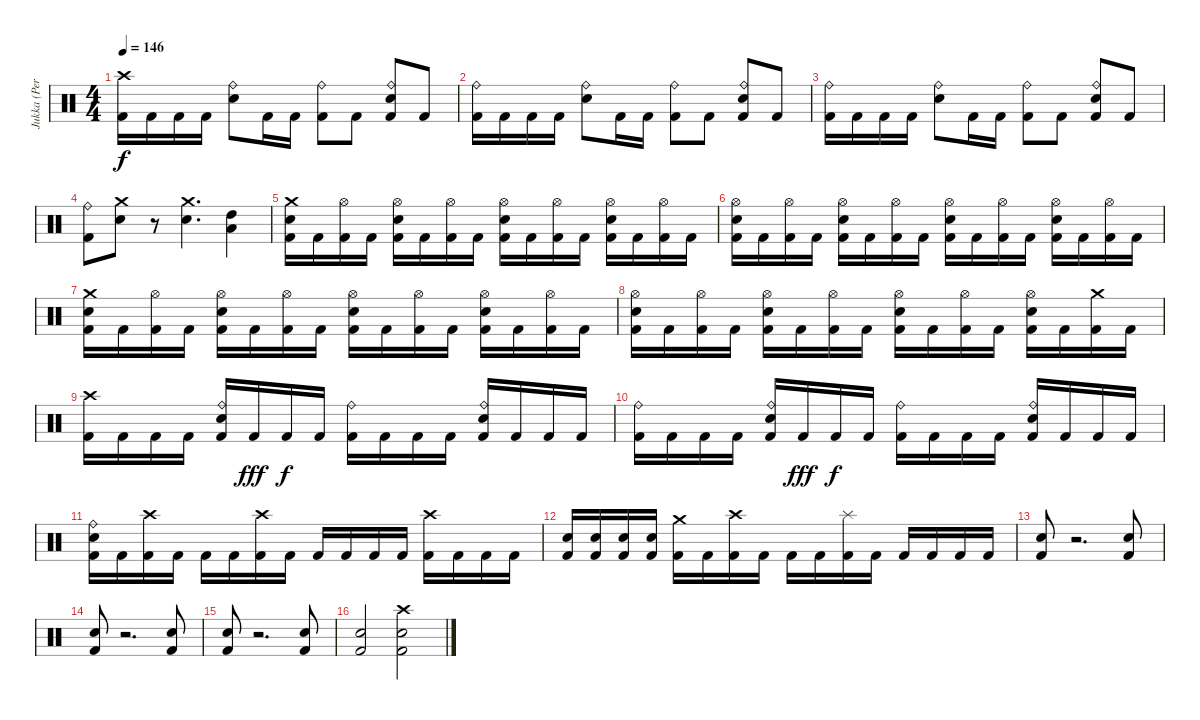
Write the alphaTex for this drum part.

\track ("Jukka (Percussion)" "Jukka (Per") {instrument percussion}
\staff {score}
\articulation defaults
\ts (4 4)
\tempo 146
\clef neutral
\ks c
("Crash high (hit)" "Kick (hit) 2").16{dy f} "Kick (hit) 2".16 "Kick (hit) 2".16 "Kick (hit) 2".16 ("Ride (bell)" "Snare (hit) 2").8 "Kick (hit) 2".16 "Kick (hit) 2".16 ("Ride (bell)" "Kick (hit) 2").8 "Kick (hit) 2".8 ("Ride (bell)" "Snare (hit) 2" "Kick (hit) 2").8 "Kick (hit) 2".8 |
("Ride (bell)" "Kick (hit) 2").16 "Kick (hit) 2".16 "Kick (hit) 2".16 "Kick (hit) 2".16 ("Ride (bell)" "Snare (hit) 2").8 "Kick (hit) 2".16 "Kick (hit) 2".16 ("Ride (bell)" "Kick (hit) 2").8 "Kick (hit) 2".8 ("Ride (bell)" "Snare (hit) 2" "Kick (hit) 2").8 "Kick (hit) 2".8 |
("Ride (bell)" "Kick (hit) 2").16 "Kick (hit) 2".16 "Kick (hit) 2".16 "Kick (hit) 2".16 ("Ride (bell)" "Snare (hit) 2").8 "Kick (hit) 2".16 "Kick (hit) 2".16 ("Ride (bell)" "Kick (hit) 2").8 "Kick (hit) 2".8 ("Ride (bell)" "Snare (hit) 2" "Kick (hit) 2").8 "Kick (hit) 2".8 |
("Ride (bell)" "Kick (hit) 2").8 ("Crash medium (hit)" "Snare (hit) 2").8 r.8 ("Crash medium (hit)" "Snare (hit) 2").4{d} ("High Tom (hit)" "Low Tom (hit)").4 |
("Crash medium (hit)" "Snare (hit) 2" "Kick (hit) 2").16 "Kick (hit) 2".16 ("Hi-Hat (open)" "Kick (hit) 2").16 "Kick (hit) 2".16 ("Hi-Hat (open)" "Snare (hit) 2" "Kick (hit) 2").16 "Kick (hit) 2".16 ("Hi-Hat (open)" "Kick (hit) 2").16 "Kick (hit) 2".16 ("Hi-Hat (open)" "Snare (hit) 2" "Kick (hit) 2").16 "Kick (hit) 2".16 ("Hi-Hat (open)" "Kick (hit) 2").16 "Kick (hit) 2".16 ("Hi-Hat (open)" "Snare (hit) 2" "Kick (hit) 2").16 "Kick (hit) 2".16 ("Hi-Hat (open)" "Kick (hit) 2").16 "Kick (hit) 2".16 |
("Hi-Hat (open)" "Snare (hit) 2" "Kick (hit) 2").16 "Kick (hit) 2".16 ("Hi-Hat (open)" "Kick (hit) 2").16 "Kick (hit) 2".16 ("Hi-Hat (open)" "Snare (hit) 2" "Kick (hit) 2").16 "Kick (hit) 2".16 ("Hi-Hat (open)" "Kick (hit) 2").16 "Kick (hit) 2".16 ("Hi-Hat (open)" "Snare (hit) 2" "Kick (hit) 2").16 "Kick (hit) 2".16 ("Hi-Hat (open)" "Kick (hit) 2").16 "Kick (hit) 2".16 ("Hi-Hat (open)" "Snare (hit) 2" "Kick (hit) 2").16 "Kick (hit) 2".16 ("Hi-Hat (open)" "Kick (hit) 2").16 "Kick (hit) 2".16 |
("Crash medium (hit)" "Snare (hit) 2" "Kick (hit) 2").16 "Kick (hit) 2".16 ("Hi-Hat (open)" "Kick (hit) 2").16 "Kick (hit) 2".16 ("Hi-Hat (open)" "Snare (hit) 2" "Kick (hit) 2").16 "Kick (hit) 2".16 ("Hi-Hat (open)" "Kick (hit) 2").16 "Kick (hit) 2".16 ("Hi-Hat (open)" "Snare (hit) 2" "Kick (hit) 2").16 "Kick (hit) 2".16 ("Hi-Hat (open)" "Kick (hit) 2").16 "Kick (hit) 2".16 ("Hi-Hat (open)" "Snare (hit) 2" "Kick (hit) 2").16 "Kick (hit) 2".16 ("Hi-Hat (open)" "Kick (hit) 2").16 "Kick (hit) 2".16 |
("Hi-Hat (open)" "Snare (hit) 2" "Kick (hit) 2").16 "Kick (hit) 2".16 ("Hi-Hat (open)" "Kick (hit) 2").16 "Kick (hit) 2".16 ("Hi-Hat (open)" "Snare (hit) 2" "Kick (hit) 2").16 "Kick (hit) 2".16 ("Hi-Hat (open)" "Kick (hit) 2").16 "Kick (hit) 2".16 ("Hi-Hat (open)" "Snare (hit) 2" "Kick (hit) 2").16 "Kick (hit) 2".16 ("Hi-Hat (open)" "Kick (hit) 2").16 "Kick (hit) 2".16 ("Hi-Hat (open)" "Snare (hit) 2" "Kick (hit) 2").16 "Kick (hit) 2".16 ("Crash medium (hit)" "Kick (hit) 2").16 "Kick (hit) 2".16 |
("Crash high (hit)" "Kick (hit) 2").16 "Kick (hit) 2".16 "Kick (hit) 2".16 "Kick (hit) 2".16 ("Ride (bell)" "Snare (hit) 2" "Kick (hit) 2").16 "Kick (hit) 2".16{dy fff} "Kick (hit) 2".16{dy f} "Kick (hit) 2".16 ("Ride (bell)" "Kick (hit) 2").16 "Kick (hit) 2".16 "Kick (hit) 2".16 "Kick (hit) 2".16 ("Ride (bell)" "Snare (hit) 2" "Kick (hit) 2").16 "Kick (hit) 2".16 "Kick (hit) 2".16 "Kick (hit) 2".16 |
("Ride (bell)" "Kick (hit) 2").16 "Kick (hit) 2".16 "Kick (hit) 2".16 "Kick (hit) 2".16 ("Ride (bell)" "Snare (hit) 2" "Kick (hit) 2").16 "Kick (hit) 2".16{dy fff} "Kick (hit) 2".16{dy f} "Kick (hit) 2".16 ("Ride (bell)" "Kick (hit) 2").16 "Kick (hit) 2".16 "Kick (hit) 2".16 "Kick (hit) 2".16 ("Ride (bell)" "Snare (hit) 2" "Kick (hit) 2").16 "Kick (hit) 2".16 "Kick (hit) 2".16 "Kick (hit) 2".16 |
("Ride (bell)" "Snare (hit) 2" "Kick (hit) 2").16 "Kick (hit) 2".16 ("Crash high (hit)" "Kick (hit) 2").16 "Kick (hit) 2".16 "Kick (hit) 2".16 "Kick (hit) 2".16 ("Crash high (hit)" "Kick (hit) 2").16 "Kick (hit) 2".16 "Kick (hit) 2".16 "Kick (hit) 2".16 "Kick (hit) 2".16 "Kick (hit) 2".16 ("Crash high (hit)" "Kick (hit) 2").16 "Kick (hit) 2".16 "Kick (hit) 2".16 "Kick (hit) 2".16 |
("Snare (hit) 2" "Kick (hit) 2").16 ("Snare (hit) 2" "Kick (hit) 2").16 ("Snare (hit) 2" "Kick (hit) 2").16 ("Snare (hit) 2" "Kick (hit) 2").16 ("Crash medium (hit)" "Kick (hit) 2").16 "Kick (hit) 2".16 ("Crash high (hit)" "Kick (hit) 2").16 "Kick (hit) 2".16 "Kick (hit) 2".16 "Kick (hit) 2".16 ("Splash (hit)" "Kick (hit) 2").16 "Kick (hit) 2".16 "Kick (hit) 2".16 "Kick (hit) 2".16 "Kick (hit) 2".16 "Kick (hit) 2".16 |
("Snare (hit) 2" "Kick (hit) 2").8 r.2{d} ("Snare (hit) 2" "Kick (hit) 2").8 |
("Snare (hit) 2" "Kick (hit) 2").8 r.2{d} ("Snare (hit) 2" "Kick (hit) 2").8 |
("Snare (hit) 2" "Kick (hit) 2").8 r.2{d} ("Snare (hit) 2" "Kick (hit) 2").8 |
("Snare (hit) 2" "Kick (hit) 2").2 ("Crash high (hit)" "Snare (hit) 2" "Kick (hit) 2").2
